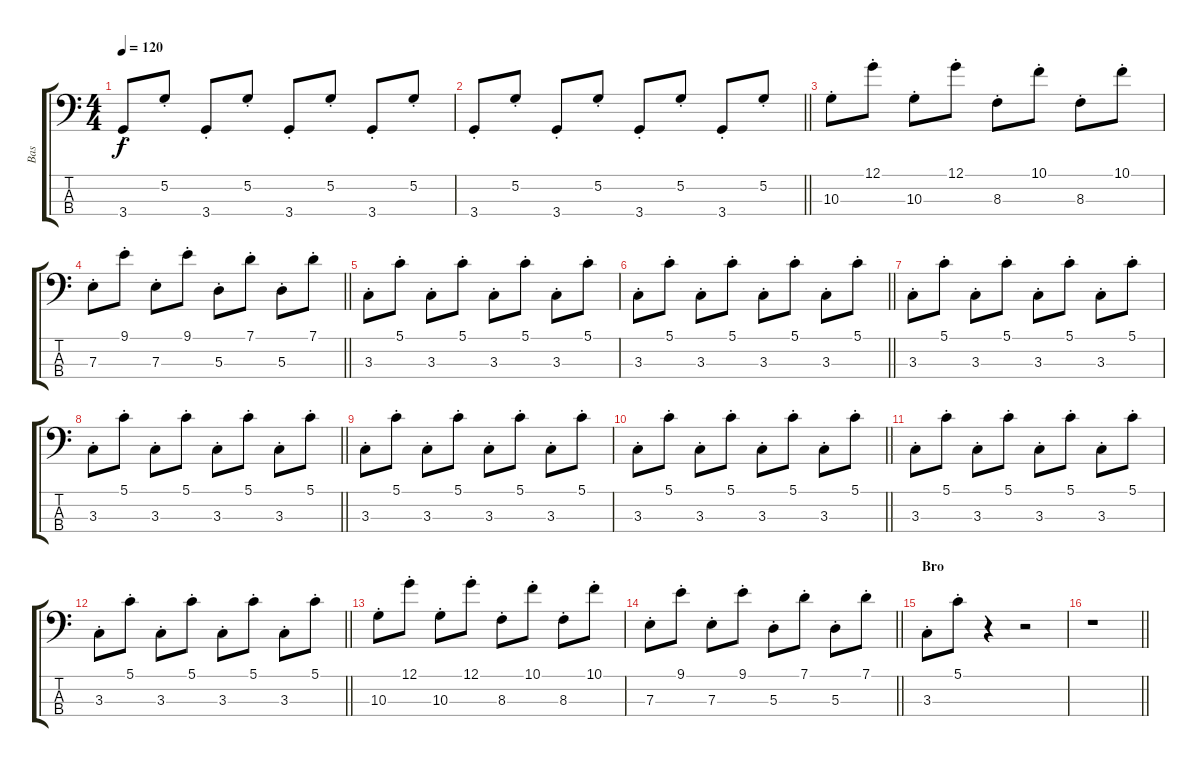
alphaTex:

\track ("Bas" "Bas") {instrument electricbasspick}
\staff {score tabs}
\tuning (G2 D2 A1 E1) {hide}
\ts (4 4)
\tempo 120
\clef f4
\ks c
3.4{st}.8{dy f} 5.2{st}.8 3.4{st}.8 5.2{st}.8 3.4{st}.8 5.2{st}.8 3.4{st}.8 5.2{st}.8 |
\barLineRight lightlight
3.4{st}.8 5.2{st}.8 3.4{st}.8 5.2{st}.8 3.4{st}.8 5.2{st}.8 3.4{st}.8 5.2{st}.8 |
10.3{st}.8 12.1{st}.8 10.3{st}.8 12.1{st}.8 8.3{st}.8 10.1{st}.8 8.3{st}.8 10.1{st}.8 |
\barLineRight lightlight
7.3{st}.8 9.1{st}.8 7.3{st}.8 9.1{st}.8 5.3{st}.8 7.1{st}.8 5.3{st}.8 7.1{st}.8 |
3.3{st}.8 5.1{st}.8 3.3{st}.8 5.1{st}.8 3.3{st}.8 5.1{st}.8 3.3{st}.8 5.1{st}.8 |
\barLineRight lightlight
3.3{st}.8 5.1{st}.8 3.3{st}.8 5.1{st}.8 3.3{st}.8 5.1{st}.8 3.3{st}.8 5.1{st}.8 |
3.3{st}.8 5.1{st}.8 3.3{st}.8 5.1{st}.8 3.3{st}.8 5.1{st}.8 3.3{st}.8 5.1{st}.8 |
\barLineRight lightlight
3.3{st}.8 5.1{st}.8 3.3{st}.8 5.1{st}.8 3.3{st}.8 5.1{st}.8 3.3{st}.8 5.1{st}.8 |
3.3{st}.8 5.1{st}.8 3.3{st}.8 5.1{st}.8 3.3{st}.8 5.1{st}.8 3.3{st}.8 5.1{st}.8 |
\barLineRight lightlight
3.3{st}.8 5.1{st}.8 3.3{st}.8 5.1{st}.8 3.3{st}.8 5.1{st}.8 3.3{st}.8 5.1{st}.8 |
3.3{st}.8 5.1{st}.8 3.3{st}.8 5.1{st}.8 3.3{st}.8 5.1{st}.8 3.3{st}.8 5.1{st}.8 |
\barLineRight lightlight
3.3{st}.8 5.1{st}.8 3.3{st}.8 5.1{st}.8 3.3{st}.8 5.1{st}.8 3.3{st}.8 5.1{st}.8 |
10.3{st}.8 12.1{st}.8 10.3{st}.8 12.1{st}.8 8.3{st}.8 10.1{st}.8 8.3{st}.8 10.1{st}.8 |
\barLineRight lightlight
7.3{st}.8 9.1{st}.8 7.3{st}.8 9.1{st}.8 5.3{st}.8 7.1{st}.8 5.3{st}.8 7.1{st}.8 |
\section ("" "Bro")
3.3{st}.8 5.1{st}.8 r.4 r.2 |
\barLineRight lightlight
r.1
